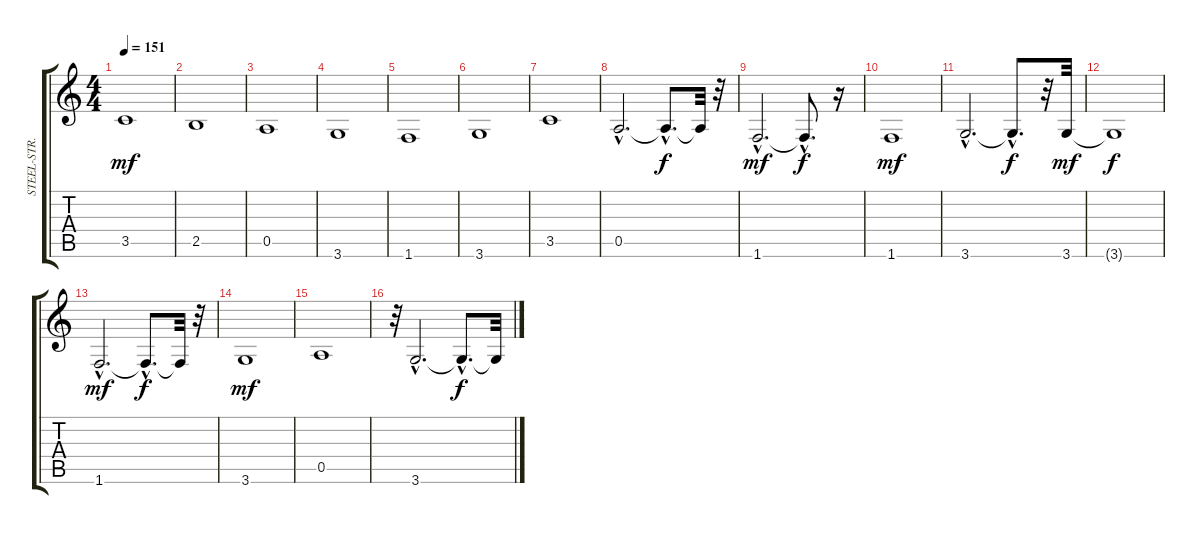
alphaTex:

\track ("STEEL-STR.GT. THUMB " "STEEL-STR.") {instrument acousticguitarsteel}
\staff {score tabs}
\tuning (E4 B3 G3 D3 A2 E2) {hide}
\ts (4 4)
\tempo 151
\clef g2
\ks c
3.5.1{dy mf} |
2.5.1 |
0.5.1 |
3.6.1 |
1.6.1 |
3.6.1 |
3.5.1 |
0.5{hac}.2{d} 0.5{hac t}.8{d dy f} 0.5{t}.32 r.32 |
1.6{hac}.2{d dy mf} 1.6{hac t}.8{d dy f} r.16 |
1.6.1{dy mf} |
3.6{hac}.2{d} 3.6{hac t}.8{d dy f} r.32 3.6.32{dy mf} |
3.6{t}.1{dy f} |
1.6{hac}.2{d dy mf} 1.6{hac t}.8{d dy f} 1.6{t}.32 r.32 |
3.6.1{dy mf} |
0.5.1 |
r.32 3.6{hac}.2{d} 3.6{hac t}.8{d dy f} 3.6{t}.32
